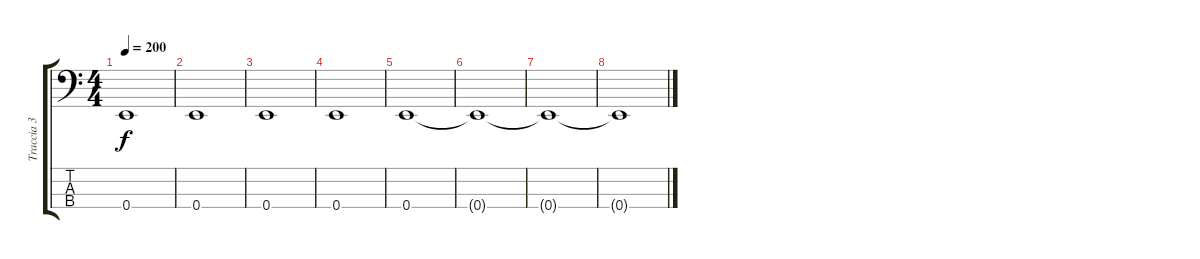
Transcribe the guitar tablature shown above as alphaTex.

\track ("Traccia 3" "Traccia 3") {instrument electricbassfinger}
\staff {score tabs}
\tuning (G2 D2 A1 E1) {hide}
\ts (4 4)
\tempo 200
\clef f4
\ks c
0.4.1{dy f} |
0.4.1 |
0.4.1 |
0.4.1 |
0.4.1{volume 0} |
0.4{t}.1 |
0.4{t}.1 |
0.4{t}.1
